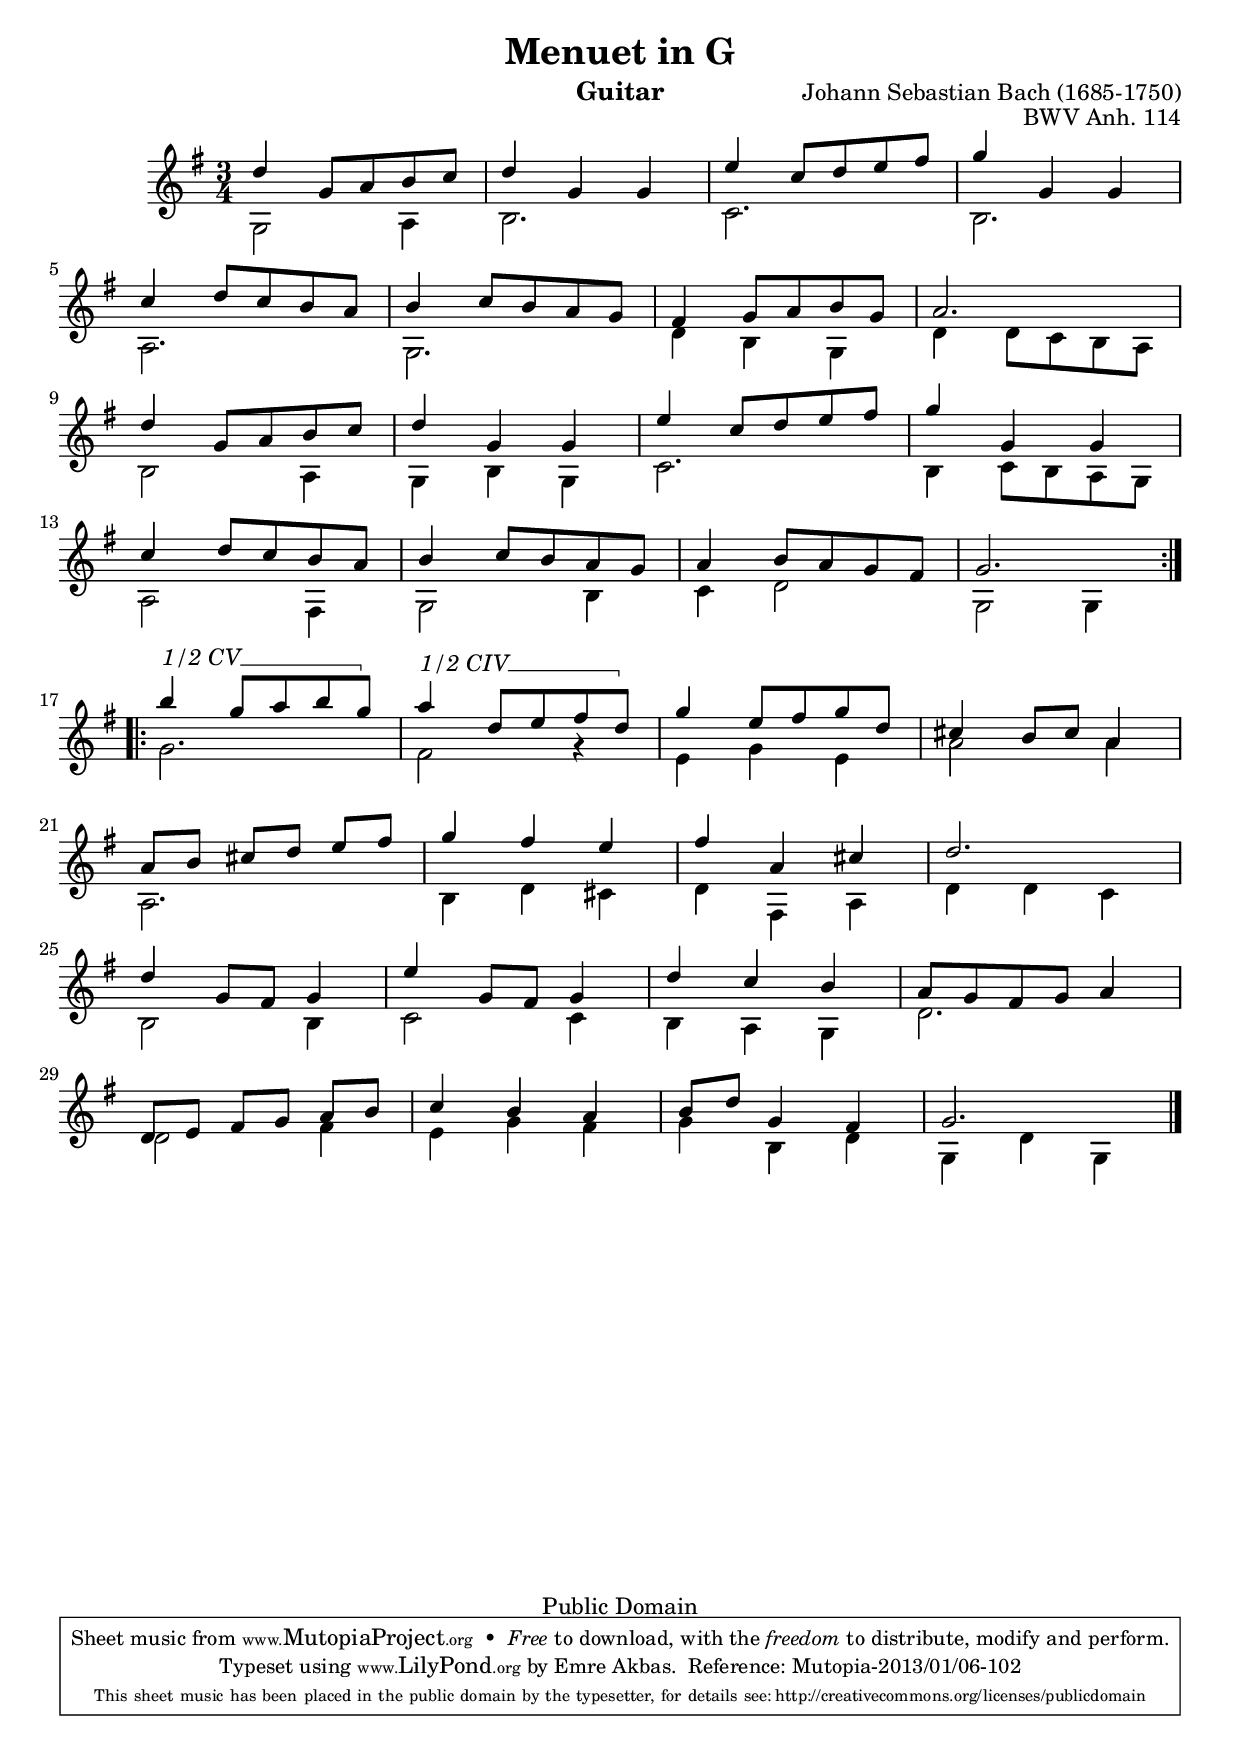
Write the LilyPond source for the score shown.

\version "2.16.1"

\header {
   title = "Menuet in G"
   opus = "BWV Anh. 114"
   composer = "Johann Sebastian Bach (1685-1750)"
   instrument = "Guitar"
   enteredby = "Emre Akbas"

   % mutopia headers
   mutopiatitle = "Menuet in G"
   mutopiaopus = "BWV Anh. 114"
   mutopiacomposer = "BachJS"
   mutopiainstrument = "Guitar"

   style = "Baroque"
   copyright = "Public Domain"
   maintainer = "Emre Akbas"
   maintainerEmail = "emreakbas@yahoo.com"
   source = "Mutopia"

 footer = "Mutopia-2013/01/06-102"
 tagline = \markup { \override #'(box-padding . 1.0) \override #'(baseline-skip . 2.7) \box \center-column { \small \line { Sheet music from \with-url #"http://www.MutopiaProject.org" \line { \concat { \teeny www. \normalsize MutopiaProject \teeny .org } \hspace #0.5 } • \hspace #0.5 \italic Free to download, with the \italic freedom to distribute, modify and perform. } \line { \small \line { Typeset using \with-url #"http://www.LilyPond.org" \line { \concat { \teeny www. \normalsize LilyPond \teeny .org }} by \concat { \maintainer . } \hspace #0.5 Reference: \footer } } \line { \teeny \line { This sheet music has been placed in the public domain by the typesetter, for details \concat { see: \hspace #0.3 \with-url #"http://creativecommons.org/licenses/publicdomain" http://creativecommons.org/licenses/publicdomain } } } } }
}

\score {
   
   \relative c'' \sequential {
   	\time 3/4
	\key g \major

	\context Staff \relative c'' <<
		\context Voice = "one" {
		   \stemUp 
		   \repeat volta 2 {
			d4 g,8 a b c |
			d4 g, g |
			e'4 c8 d e fis |
			g4 g, g |
			\break
			c4 d8 c b a |
			b4 c8 b a g |
			fis4 g8 a b g |
			a2. |
			\break
			d4 g,8 a b c |
			d4 g, g |
			e'4 c8 d e fis |
			g4 g, g |
			\break
			c4 d8 c b a |
			b4 c8 b a g |
			a4 b8 a g fis |
			g2. 
			\break
		   }
		% second part 
		   \repeat volta 2 {
		   	\override TextSpanner #'(bound-details left text) = "1/2 CV"
		   	\override TextSpanner #'style = #'line
			\override TextSpanner #'(bound-details right text) = \markup { \draw-line #'(0 . -0.5) }

			b'4 \startTextSpan g8 a b g \stopTextSpan |
		   	\override TextSpanner #'(bound-details left text) = "1/2 CIV"
			a4 \startTextSpan d,8 e fis d \stopTextSpan |
			g4 e8 fis g d |
			cis4 b8 cis a4 |
			\break
			 a8[ b]  cis[ d]  e[ fis] |
			g4 fis e |
			fis4 a, cis |
			d2. |
			\break
			d4 g,8 fis g4 |
			e'4 g,8 fis g4 |
			d'4 c b |
			a8 g fis g a4 |
			\break
			 d,8[ e]  fis[ g]  a[  b] |
			c4 b a |
			b8 d g,4 fis |
			g2.
			\break
		   }
		   \bar "|."
		}

		\context Voice = "two" {
			\stemDown
			g,2 a4 |
			b2. | c2. | b2. |
			a2. | g2. | 
			d'4 b g |
			d'4 d8 c b a |
			b2 a4 | 
			g b g |
			c2. | 
			b4 c8 b a g |
			a2 fis4 |
			g2 b4 |
			c4 d2 |
			g,2 g4 |
		% second part 
			g'2. |
			fis2 r4 |
			e4 g e |
			a2 a4 |
			a,2. |
			b4 d cis |
			d4 fis, a |
			d4 d c |
			b2 b4 |
			c2 c4 |
			b4 a g |
			d'2.  |
			d2 fis4 |
			e4 g fis |
			g b, d |
			g, d' g, |
		}
	>>
   }
   
  \midi {
    \tempo 4 = 136
    }


   \layout { }
}
